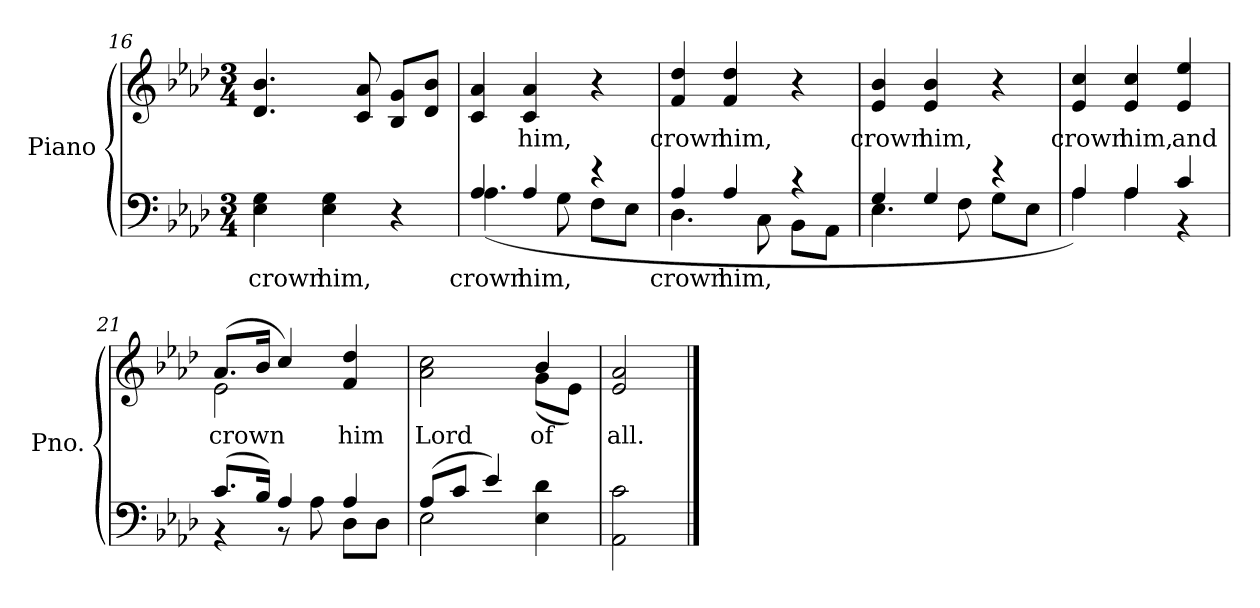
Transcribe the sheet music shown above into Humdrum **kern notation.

**kern	**text	**kern	**text
*part2	*part2	*part1	*part1
*staff2	*staff2	*staff1	*staff1
*I"Piano	*	*I"Piano	*
*I'Pno.	*	*I'Pno.	*
*clefF4	*	*clefG2	*
*k[b-e-a-d-]	*	*k[b-e-a-d-]	*
*A-:	*	*A-:	*
*M3/4	*	*M3/4	*
=16	=16	=16	=16
!	!LO:LY:a:color=#000000	!	!
4E-i\ 4Gi	crown	4.d-i/ 4.b-i	.
!	!LO:LY:a:color=#000000	!	!
4E-i\ 4Gi	him,	.	.
.	.	8ci/ 8a-i	.
4r	.	8B-i/ 8gi/L	.
.	.	8d-i/ 8b-i/J	.
=17	=17	=17	=17
!	!LO:LY:a:color=#000000	!	!
*^	*	*	*
4A-i/	(4.A-i\	crown	4ci/ 4a-i	.
!	!	!LO:LY:a:color=#000000	!	!
!	!	!	!	!LO:LY:b:color=#000000
4A-i/	.	him,	4ci/ 4a-i	him,
.	8Gi\	.	.	.
4r	8Fi\L	.	4r	.
.	8E-i\J	.	.	.
=18	=18	=18	=18	=18
!	!	!LO:LY:a:color=#000000	!	!
!	!	!	!	!LO:LY:b:color=#000000
4A-i/	4.D-i\	crown	4fi/ 4dd-i	crown
!	!	!LO:LY:a:color=#000000	!	!
!	!	!	!	!LO:LY:b:color=#000000
4A-i/	.	him,	4fi/ 4dd-i	him,
.	8Ci\	.	.	.
4r	8BB-i\L	.	4r	.
.	8AA-i\J	.	.	.
!!LO:LB:g=z
=19	=19	=19	=19	=19
!	!	!	!	!LO:LY:b:color=#000000
4Gi/	4.E-i\	.	4e-i/ 4b-i	crown
!	!	!	!	!LO:LY:b:color=#000000
4Gi/	.	.	4e-i/ 4b-i	him,
.	8Fi\	.	.	.
4r	8Gi\L	.	4r	.
.	8E-i\J	.	.	.
=20	=20	=20	=20	=20
!	!	!	!	!LO:LY:b:color=#000000
4A-i/	4A-i\)	.	4e-i/ 4cci	crown
!	!	!	!	!LO:LY:b:color=#000000
4A-i/	4A-i\	.	4e-i/ 4cci	him,
!	!	!	!	!LO:LY:b:color=#000000
4ci/	4r	.	4e-i/ 4ee-i	and
!!LO:LB:g=z
=21	=21	=21	=21	=21
!	!	!	!	!LO:LY:b:color=#000000
*	*	*	*^	*
(8.ci/L	4r	.	(8.a-i/L	2e-i\	crown
16B-i/Jk)	.	.	16b-i/Jk	.	.
4A-i/	8r	.	4cci/)	.	.
.	8A-i\	.	.	.	.
!	!	!	!	!	!LO:LY:b:color=#000000
4A-i/	8D-i\L	.	4fi/ 4dd-i	4ryy	him
.	8D-i\J	.	.	.	.
=22	=22	=22	=22	=22	=22
!	!	!	!	!	!LO:LY:b:color=#000000
(8A-i/L	2E-i\	.	2a-i\ 2cci	2ryy	Lord
8ci/J	.	.	.	.	.
4e-i/)	.	.	.	.	.
!	!	!	!	!	!LO:LY:b:color=#000000
4E-i\ 4d-i	4ryy	.	4b-i/	(8gi\L	of
.	.	.	.	8e-i\J)	.
*v	*v	*	*	*	*
*	*	*v	*v	*
=23	=23	=23	=23
*	*	*^	*
!	!	!	!	!LO:LY:b:color=#000000
*	*	*v	*v	*
2AA-i\ 2ci	.	2e-i/ 2a-i	all.
==	==	==	==
*-	*-	*-	*-
